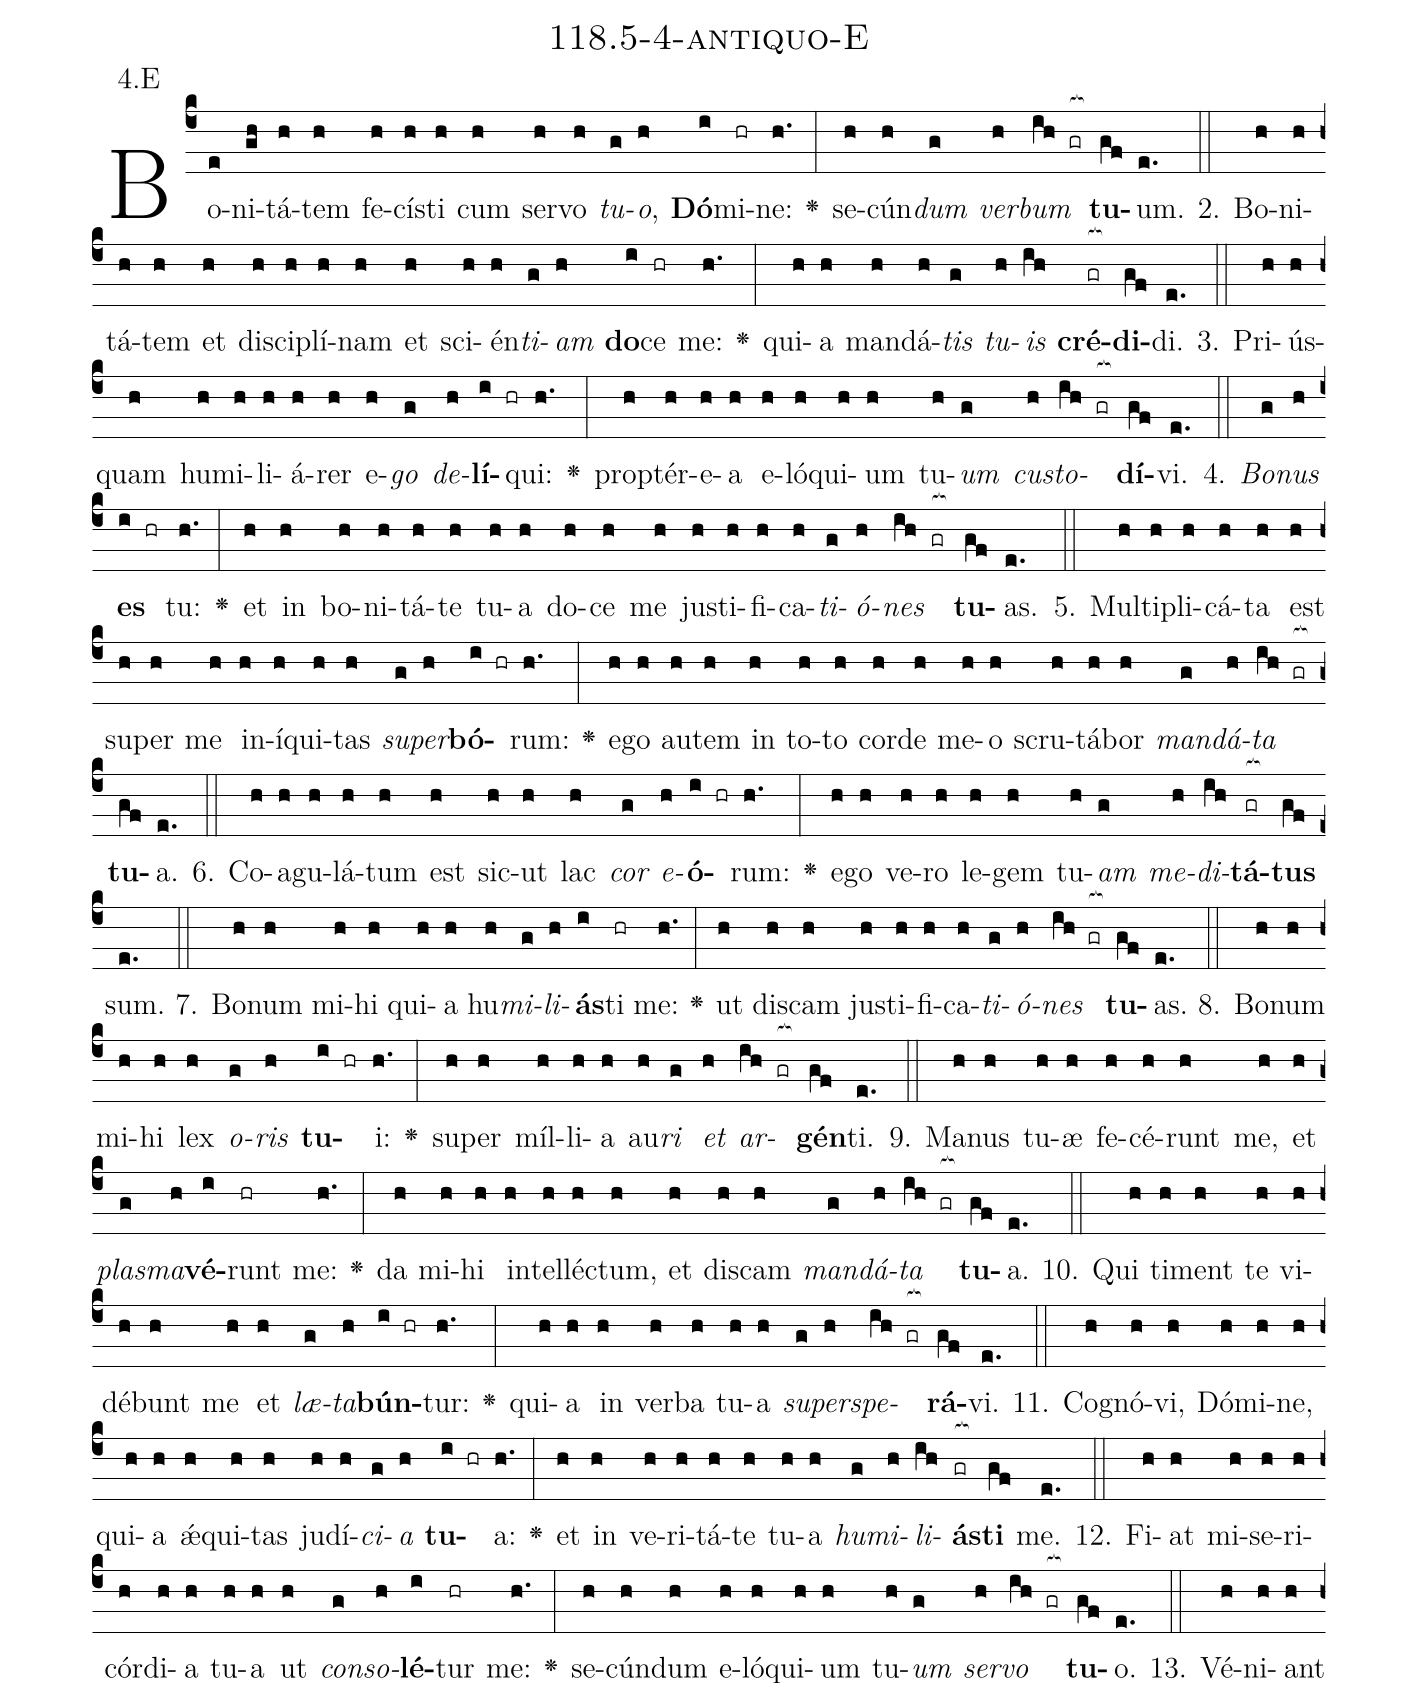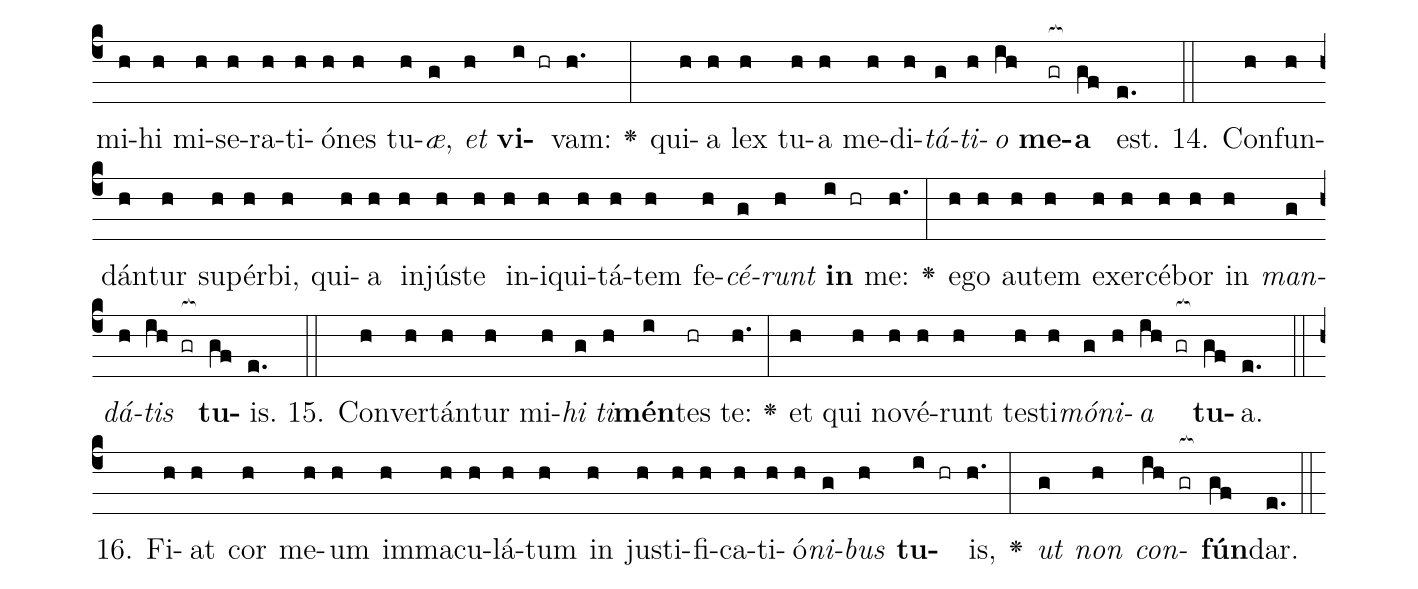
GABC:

name: 118.5-4-antiquo-E;
annotation: 4.E;
%%
(c4)Bo(e)ni(gh)tá(h)tem(h) fe(h)cís(h)ti(h) cum(h) ser(h)vo(h) <i>tu</i>(g)<i>o</i>,(h) <b>Dó</b>(i)mi(hr)ne:(h.) <v>\greheightstar</v>(:) se(h)cún(h)<i>dum</i>(g) <i>ver</i>(h)<i>bum</i>(ih gr[ocb:1{]) <b>tu</b>(gf[ocb:0}])um.(e.) (::)
2. Bo(h)ni(h)tá(h)tem(h) et(h) di(h)sci(h)plí(h)nam(h) et(h) sci(h)én(h)<i>ti</i>(g)<i>am</i>(h) <b>do</b>(i)ce(hr) me:(h.) <v>\greheightstar</v>(:) qui(h)a(h) man(h)dá(h)<i>tis</i>(g) <i>tu</i>(h)<i>is</i>(ih) <b>cré</b>(gr[ocb:1{])<b>di</b>(gf[ocb:0}])di.(e.) (::)
3. Pri(h)ús(h)quam(h) hu(h)mi(h)li(h)á(h)rer(h) e(h)<i>go</i>(g) <i>de</i>(h)<b>lí</b>(i hr)qui:(h.) <v>\greheightstar</v>(:) prop(h)tér(h)e(h)a(h) e(h)ló(h)qui(h)um(h) tu(h)<i>um</i>(g) <i>cus</i>(h)<i>to</i>(ih gr[ocb:1{])<b>dí</b>(gf[ocb:0}])vi.(e.) (::)
4. <i>Bo</i>(g)<i>nus</i>(h) <b>es</b>(i hr) tu:(h.) <v>\greheightstar</v>(:) et(h) in(h) bo(h)ni(h)tá(h)te(h) tu(h)a(h) do(h)ce(h) me(h) jus(h)ti(h)fi(h)ca(h)<i>ti</i>(g)<i>ó</i>(h)<i>nes</i>(ih gr[ocb:1{]) <b>tu</b>(gf[ocb:0}])as.(e.) (::)
5. Mul(h)ti(h)pli(h)cá(h)ta(h) est(h) su(h)per(h) me(h) in(h)í(h)qui(h)tas(h) <i>su</i>(g)<i>per</i>(h)<b>bó</b>(i hr)rum:(h.) <v>\greheightstar</v>(:) e(h)go(h) au(h)tem(h) in(h) to(h)to(h) cor(h)de(h) me(h)o(h) scru(h)tá(h)bor(h) <i>man</i>(g)<i>dá</i>(h)<i>ta</i>(ih gr[ocb:1{]) <b>tu</b>(gf[ocb:0}])a.(e.) (::)
6. Co(h)a(h)gu(h)lá(h)tum(h) est(h) sic(h)ut(h) lac(h) <i>cor</i>(g) <i>e</i>(h)<b>ó</b>(i hr)rum:(h.) <v>\greheightstar</v>(:) e(h)go(h) ve(h)ro(h) le(h)gem(h) tu(h)<i>am</i>(g) <i>me</i>(h)<i>di</i>(ih)<b>tá</b>(gr[ocb:1{])<b>tus</b>(gf[ocb:0}]) sum.(e.) (::)
7. Bo(h)num(h) mi(h)hi(h) qui(h)a(h) hu(h)<i>mi</i>(g)<i>li</i>(h)<b>ás</b>(i)ti(hr) me:(h.) <v>\greheightstar</v>(:) ut(h) dis(h)cam(h) jus(h)ti(h)fi(h)ca(h)<i>ti</i>(g)<i>ó</i>(h)<i>nes</i>(ih gr[ocb:1{]) <b>tu</b>(gf[ocb:0}])as.(e.) (::)
8. Bo(h)num(h) mi(h)hi(h) lex(h) <i>o</i>(g)<i>ris</i>(h) <b>tu</b>(i hr)i:(h.) <v>\greheightstar</v>(:) su(h)per(h) míl(h)li(h)a(h) au(h)<i>ri</i>(g) <i>et</i>(h) <i>ar</i>(ih gr[ocb:1{])<b>gén</b>(gf[ocb:0}])ti.(e.) (::)
9. Ma(h)nus(h) tu(h)æ(h) fe(h)cé(h)runt(h) me,(h) et(h) <i>plas</i>(g)<i>ma</i>(h)<b>vé</b>(i)runt(hr) me:(h.) <v>\greheightstar</v>(:) da(h) mi(h)hi(h) in(h)tel(h)léc(h)tum,(h) et(h) dis(h)cam(h) <i>man</i>(g)<i>dá</i>(h)<i>ta</i>(ih gr[ocb:1{]) <b>tu</b>(gf[ocb:0}])a.(e.) (::)
10. Qui(h) ti(h)ment(h) te(h) vi(h)dé(h)bunt(h) me(h) et(h) <i>læ</i>(g)<i>ta</i>(h)<b>bún</b>(i hr)tur:(h.) <v>\greheightstar</v>(:) qui(h)a(h) in(h) ver(h)ba(h) tu(h)a(h) <i>su</i>(g)<i>per</i>(h)<i>spe</i>(ih gr[ocb:1{])<b>rá</b>(gf[ocb:0}])vi.(e.) (::)
11. Co(h)gnó(h)vi,(h) Dó(h)mi(h)ne,(h) qui(h)a(h) ǽ(h)qui(h)tas(h) ju(h)dí(h)<i>ci</i>(g)<i>a</i>(h) <b>tu</b>(i hr)a:(h.) <v>\greheightstar</v>(:) et(h) in(h) ve(h)ri(h)tá(h)te(h) tu(h)a(h) <i>hu</i>(g)<i>mi</i>(h)<i>li</i>(ih)<b>ás</b>(gr[ocb:1{])<b>ti</b>(gf[ocb:0}]) me.(e.) (::)
12. Fi(h)at(h) mi(h)se(h)ri(h)cór(h)di(h)a(h) tu(h)a(h) ut(h) <i>con</i>(g)<i>so</i>(h)<b>lé</b>(i)tur(hr) me:(h.) <v>\greheightstar</v>(:) se(h)cún(h)dum(h) e(h)ló(h)qui(h)um(h) tu(h)<i>um</i>(g) <i>ser</i>(h)<i>vo</i>(ih gr[ocb:1{]) <b>tu</b>(gf[ocb:0}])o.(e.) (::)
13. Vé(h)ni(h)ant(h) mi(h)hi(h) mi(h)se(h)ra(h)ti(h)ó(h)nes(h) tu(h)<i>æ</i>,(g) <i>et</i>(h) <b>vi</b>(i hr)vam:(h.) <v>\greheightstar</v>(:) qui(h)a(h) lex(h) tu(h)a(h) me(h)di(h)<i>tá</i>(g)<i>ti</i>(h)<i>o</i>(ih) <b>me</b>(gr[ocb:1{])<b>a</b>(gf[ocb:0}]) est.(e.) (::)
14. Con(h)fun(h)dán(h)tur(h) su(h)pér(h)bi,(h) qui(h)a(h) in(h)jús(h)te(h) in(h)i(h)qui(h)tá(h)tem(h) fe(h)<i>cé</i>(g)<i>runt</i>(h) <b>in</b>(i hr) me:(h.) <v>\greheightstar</v>(:) e(h)go(h) au(h)tem(h) ex(h)er(h)cé(h)bor(h) in(h) <i>man</i>(g)<i>dá</i>(h)<i>tis</i>(ih gr[ocb:1{]) <b>tu</b>(gf[ocb:0}])is.(e.) (::)
15. Con(h)ver(h)tán(h)tur(h) mi(h)<i>hi</i>(g) <i>ti</i>(h)<b>mén</b>(i)tes(hr) te:(h.) <v>\greheightstar</v>(:) et(h) qui(h) no(h)vé(h)runt(h) tes(h)ti(h)<i>mó</i>(g)<i>ni</i>(h)<i>a</i>(ih gr[ocb:1{]) <b>tu</b>(gf[ocb:0}])a.(e.) (::)
16. Fi(h)at(h) cor(h) me(h)um(h) im(h)ma(h)cu(h)lá(h)tum(h) in(h) jus(h)ti(h)fi(h)ca(h)ti(h)ó(h)<i>ni</i>(g)<i>bus</i>(h) <b>tu</b>(i hr)is,(h.) <v>\greheightstar</v>(:) <i>ut</i>(g) <i>non</i>(h) <i>con</i>(ih gr[ocb:1{])<b>fún</b>(gf[ocb:0}])dar.(e.) (::)
